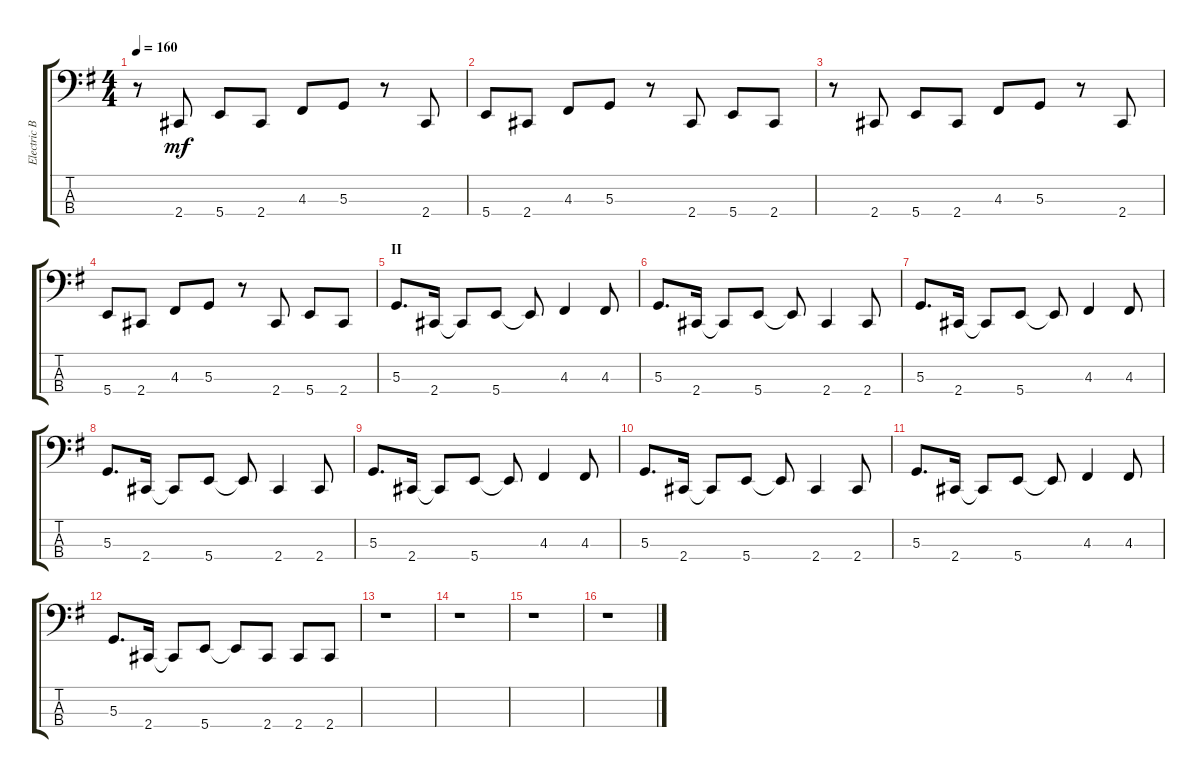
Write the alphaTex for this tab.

\track ("Electric Bass <REITA>" "Electric B") {instrument electricbassfinger}
\staff {score tabs}
\tuning (C2 G1 D1 B0) {hide}
\ts (4 4)
\tempo 160
\clef f4
\ks g
r.8{dy mf} 2.4.8 5.4.8 2.4.8 4.3.8 5.3.8 r.8 2.4.8 |
5.4.8 2.4.8 4.3.8 5.3.8 r.8 2.4.8 5.4.8 2.4.8 |
r.8 2.4.8 5.4.8 2.4.8 4.3.8 5.3.8 r.8 2.4.8 |
5.4.8 2.4.8 4.3.8 5.3.8 r.8 2.4.8 5.4.8 2.4.8 |
\section ("" "II")
5.3.8{d} 2.4.16 2.4{t}.8 5.4.8 5.4{t}.8 4.3.4 4.3.8 |
5.3.8{d} 2.4.16 2.4{t}.8 5.4.8 5.4{t}.8 2.4.4 2.4.8 |
5.3.8{d} 2.4.16 2.4{t}.8 5.4.8 5.4{t}.8 4.3.4 4.3.8 |
5.3.8{d} 2.4.16 2.4{t}.8 5.4.8 5.4{t}.8 2.4.4 2.4.8 |
5.3.8{d} 2.4.16 2.4{t}.8 5.4.8 5.4{t}.8 4.3.4 4.3.8 |
5.3.8{d} 2.4.16 2.4{t}.8 5.4.8 5.4{t}.8 2.4.4 2.4.8 |
5.3.8{d} 2.4.16 2.4{t}.8 5.4.8 5.4{t}.8 4.3.4 4.3.8 |
5.3.8{d} 2.4.16 2.4{t}.8 5.4.8 5.4{t}.8 2.4.8 2.4.8 2.4.8 |
\section ("" "")
r.1 |
r.1 |
r.1 |
r.1
